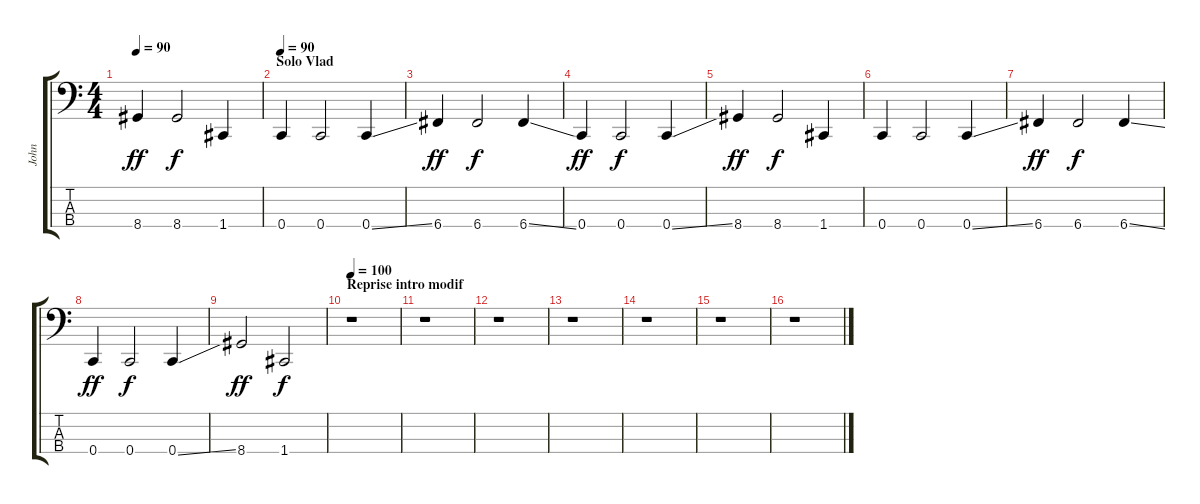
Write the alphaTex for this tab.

\track ("John" "John") {instrument electricbasspick}
\staff {score tabs}
\tuning (F2 C2 G1 C1) {hide}
\ts (4 4)
\tempo 90
\clef f4
\ks c
8.4.4{dy ff} 8.4.2{dy f} 1.4.4 |
\section ("" "Solo Vlad")
\tempo 90
0.4.4 0.4.2 0.4{ss}.4 |
6.4.4{dy ff} 6.4.2{dy f} 6.4{ss}.4 |
0.4.4{dy ff} 0.4.2{dy f} 0.4{ss}.4 |
8.4.4{dy ff} 8.4.2{dy f} 1.4.4 |
0.4.4 0.4.2 0.4{ss}.4 |
6.4.4{dy ff} 6.4.2{dy f} 6.4{ss}.4 |
0.4.4{dy ff} 0.4.2{dy f} 0.4{ss}.4 |
8.4.2{dy ff} 1.4.2{dy f} |
\section ("" "Reprise intro modif")
\tempo 100
r.1 |
r.1 |
r.1 |
r.1 |
r.1 |
r.1 |
r.1
